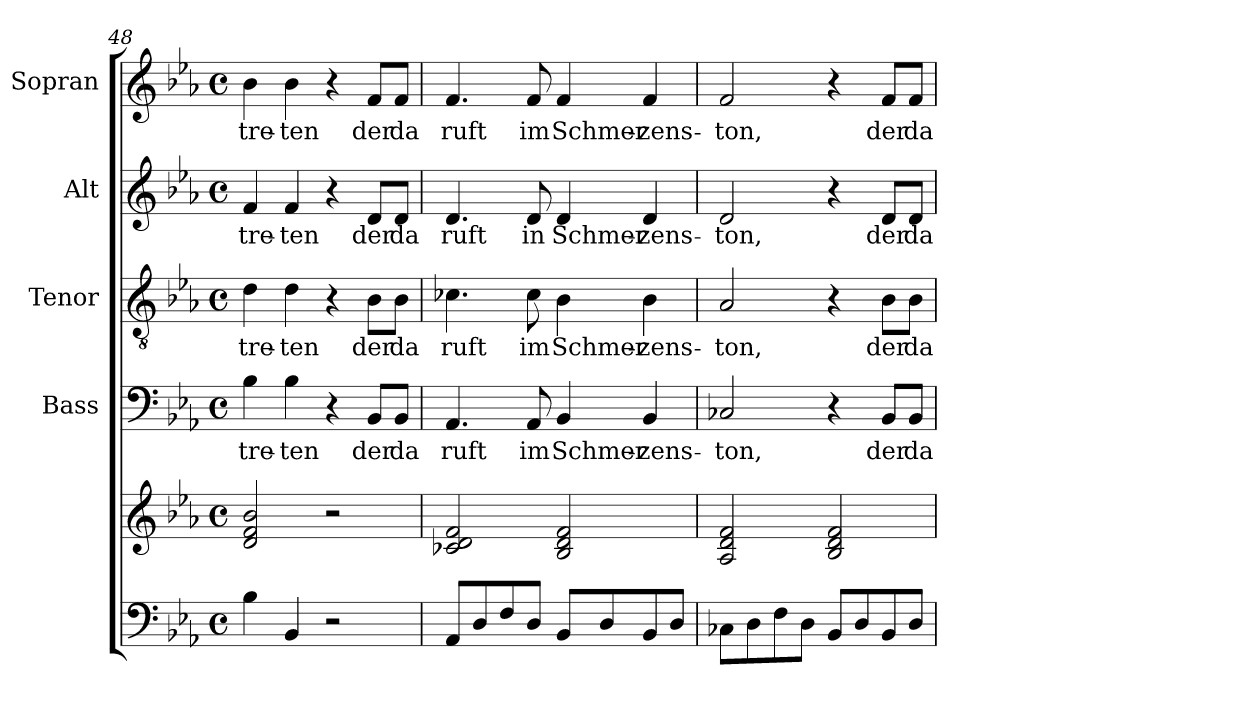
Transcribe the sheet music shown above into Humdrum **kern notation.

**kern	**kern	**kern	**text	**kern	**text	**kern	**text	**kern	**text
*part5	*part5	*part4	*part4	*part3	*part3	*part2	*part2	*part1	*part1
*staff6	*staff5	*staff4	*staff4	*staff3	*staff3	*staff2	*staff2	*staff1	*staff1
*	*	*I"Bass	*	*I"Tenor	*	*I"Alt	*	*I"Sopran	*
*	*	*I'B.	*	*I'T.	*	*I'A.	*	*I'S.	*
*clefF4	*clefG2	*clefF4	*	*clefGv2	*	*clefG2	*	*clefG2	*
*k[b-e-a-]	*k[b-e-a-]	*k[b-e-a-]	*	*k[b-e-a-]	*	*k[b-e-a-]	*	*k[b-e-a-]	*
*E-:	*E-:	*E-:	*	*E-:	*	*E-:	*	*E-:	*
*M4/4	*M4/4	*M4/4	*	*M4/4	*	*M4/4	*	*M4/4	*
*met(c)	*met(c)	*met(c)	*	*met(c)	*	*met(c)	*	*met(c)	*
=48	=48	=48	=48	=48	=48	=48	=48	=48	=48
!	!	!	!LO:LY:b	!	!LO:LY:b	!	!LO:LY:b	!	!LO:LY:b
4B-\	2d/ 2f/ 2b-/	4B-\	tre-	4d\	tre-	4f/	tre-	4b-\	tre-
!	!	!	!LO:LY:b	!	!LO:LY:b	!	!LO:LY:b	!	!LO:LY:b
4BB-/	.	4B-\	-ten	4d\	-ten	4f/	-ten	4b-\	-ten
2r	2r	4r	.	4r	.	4r	.	4r	.
!	!	!	!LO:LY:b	!	!LO:LY:b	!	!LO:LY:b	!	!LO:LY:b
.	.	8BB-/L	der	8B-\L	der	8d/L	der	8f/L	der
!	!	!	!LO:LY:b	!	!LO:LY:b	!	!LO:LY:b	!	!LO:LY:b
.	.	8BB-/J	da	8B-\J	da	8d/J	da	8f/J	da
=49	=49	=49	=49	=49	=49	=49	=49	=49	=49
!	!	!	!LO:LY:b	!	!LO:LY:b	!	!LO:LY:b	!	!LO:LY:b
8AA-/L	2c-X/ 2d/ 2f/	4.AA-/	ruft	4.c-X\	ruft	4.d/	ruft	4.f/	ruft
8D/	.	.	.	.	.	.	.	.	.
8F/	.	.	.	.	.	.	.	.	.
!	!	!	!LO:LY:b	!	!LO:LY:b	!	!LO:LY:b	!	!LO:LY:b
8D/J	.	8AA-/	im	8c-\	im	8d/	in	8f/	im
!	!	!	!LO:LY:b	!	!LO:LY:b	!	!LO:LY:b	!	!LO:LY:b
8BB-/L	2B-/ 2d/ 2f/	4BB-/	Schmer-	4B-\	Schmer-	4d/	Schmer-	4f/	Schmer-
8D/	.	.	.	.	.	.	.	.	.
!	!	!	!LO:LY:b	!	!LO:LY:b	!	!LO:LY:b	!	!LO:LY:b
8BB-/	.	4BB-/	-zens-	4B-\	-zens-	4d/	-zens-	4f/	-zens-
8D/J	.	.	.	.	.	.	.	.	.
=50	=50	=50	=50	=50	=50	=50	=50	=50	=50
!	!	!	!LO:LY:b	!	!LO:LY:b	!	!LO:LY:b	!	!LO:LY:b
8C-X\L	2A-/ 2d/ 2f/	2C-X/	-ton,	2A-/	-ton,	2d/	-ton,	2f/	-ton,
8D\	.	.	.	.	.	.	.	.	.
8F\	.	.	.	.	.	.	.	.	.
8D\J	.	.	.	.	.	.	.	.	.
8BB-/L	2B-/ 2d/ 2f/	4r	.	4r	.	4r	.	4r	.
8D/	.	.	.	.	.	.	.	.	.
!	!	!	!LO:LY:b	!	!LO:LY:b	!	!LO:LY:b	!	!LO:LY:b
8BB-/	.	8BB-/L	der	8B-\L	der	8d/L	der	8f/L	der
!	!	!	!LO:LY:b	!	!LO:LY:b	!	!LO:LY:b	!	!LO:LY:b
8D/J	.	8BB-/J	da	8B-\J	da	8d/J	da	8f/J	da
=	=	=	=	=	=	=	=	=	=
*-	*-	*-	*-	*-	*-	*-	*-	*-	*-
